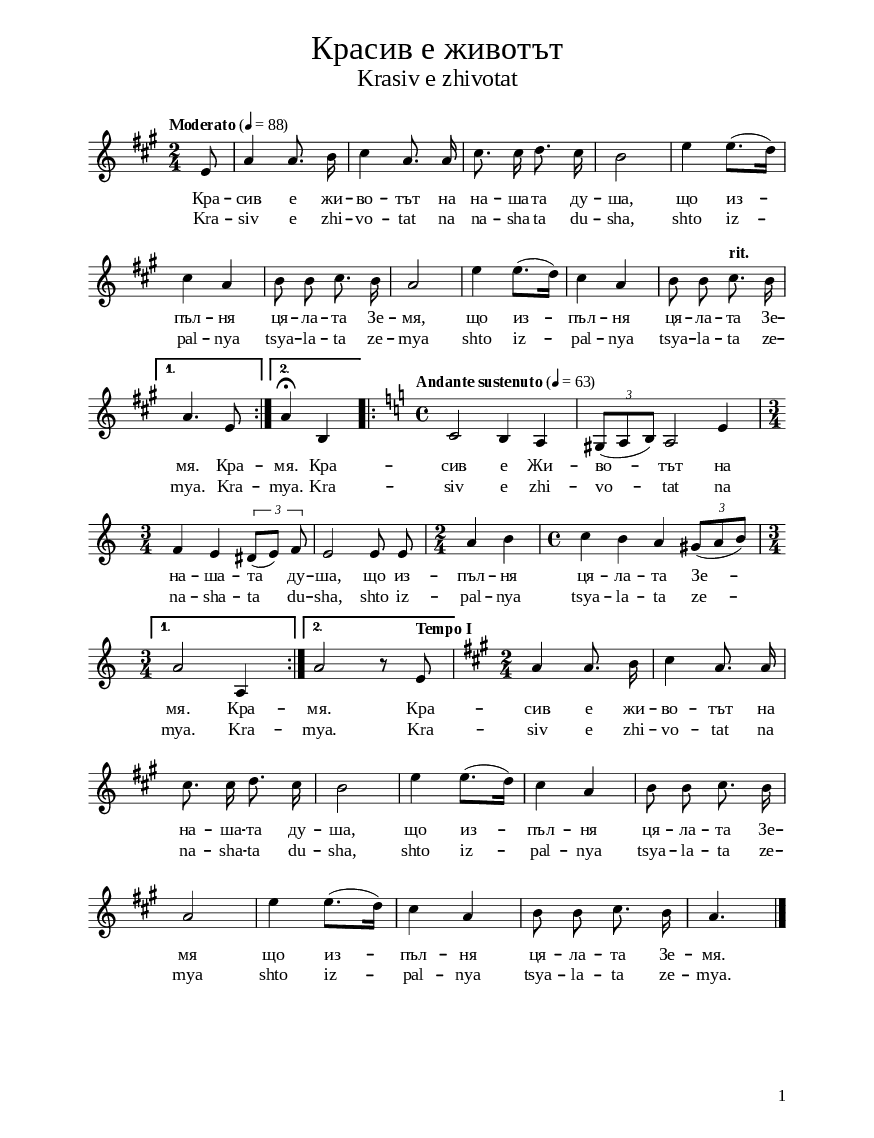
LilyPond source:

\version "2.24.0"

% include paper part and global functions
\include "include/globals.ily"

\bookpart {
  \label #'ref039
  \tocItem \markup " "
  \include "include/bookpart-paper.ily"
  \score {
    \include "include/score-layout.ily"


    \new Voice \absolute{

      \clef treble
      \key a \major
      \time 2/4
      \tempoFunc "Moderato" 4 "88"
      \autoBeamOff

      \partial 8

      \repeat volta 2 {
        e'8 | a'4 a'8. b'16 | cis''4 a'8. a'16 | cis''8. cis''16 d''8. cis''16 | b'2 | e''4 e''8. ( [ d''16 ] ) \break |

        cis''4 a' | b'8 b' cis''8. b'16 | a'2 | e''4 e''8. ( [ d''16 ] ) | cis''4 a' |  b'8 b' \tempo "rit." cis''8. b'16 | \break
      }
      \alternative {
        {  a'4. e'8 | }
        {  a'4\fermata b4 \tempoFunc "Andante sustenuto" 4 "63" }
      }

      \key c \major \time 4/4 \repeat volta 2 {
        c'2 b4 a |  \tuplet 3/2 { gis8 [ ( a b ) ] } a2 e'4 | \break

        \time 3/4 f'4 e' \tuplet 3/2 { dis'8 [ ( e' )  ] f' } | e'2 e'8 e'8 | \time 2/4 a'4 b'4 | \time 4/4 c''4 b' a' \tuplet 3/2 { gis'8 [ ( a' b' ) ] } | \break
        \time 3/4
      }


      \alternative {
        {  a'2 a4 | }
        {
          a'2 r8  \tempo "Tempo I"
          e'8 |
        }
      }

      \time 2/4 \key a \major a'4 a'8. b'16 | cis''4 a'8. a'16 | \break

      cis''8. cis''16 d''8. cis''16 | b'2 |e''4  e''8. [ ( d''16 ) ] | cis''4 a'4 | b'8 b' cis''8. b'16 | \break

      a'2 | e''4 e''8. [ ( d''16 ) ]  | cis''4 a' | b'8 b' cis''8. b'16 | a'4. \bar "|."

    }

    \addlyrics {
      Кра -- сив е жи -- во -- тът на на -- ша -- та ду -- ша,

      що из -- пъл -- ня ця -- ла -- та Зе -- мя,

      що из -- пъл -- ня ця -- ла -- та Зе -- мя. Кра -- мя.

      Кра -- сив е Жи -- во -- тът на на -- ша -- та ду -- ша,

      що из -- пъл -- ня ця -- ла -- та Зе -- мя. Кра -- мя.

      Кра -- сив е жи -- во -- тът на на -- ша -- та ду -- ша,

      що из -- пъл -- ня ця -- ла -- та Зе -- мя

      що из -- пъл -- ня ця -- ла -- та Зе -- мя.
    }
    \addlyrics {
      Kra -- siv e zhi -- vo -- tat na na -- sha -- ta du -- sha,

      shto iz -- pal -- nya tsya -- la -- ta ze -- mya

      shto iz -- pal -- nya tsya -- la -- ta ze -- mya. Kra -- mya.

      Kra -- siv e zhi -- vo -- tat na na -- sha -- ta du -- sha,

      shto iz -- pal -- nya tsya -- la -- ta ze -- mya. Kra -- mya.

      Kra -- siv e zhi -- vo -- tat na na -- sha -- ta du -- sha,

      shto iz -- pal -- nya tsya -- la -- ta ze -- mya

      shto iz -- pal -- nya tsya -- la -- ta ze -- mya.
    }


    \header {
      title = \titleFunc "Красив е животът" "Krasiv e zhivotat"
    }

    \midi{}

  } % score

  \pageBreak
  \version "2.24.0"

\markup \fill-line { \fontsize #deTitleFontSize "Schön ist das Leben" }
\markup \null
\markup \null
\markup \fontsize #deCoupletFontSize {
  \hspace #17
  \override #`(baseline-skip . ,deCoupletBaselineSkip)

  \column {
    \line { " "Schön ist das Leben unserer Seele, }

    \line { " "was die ganze Erde erfüllt. }

    \line { " "Schön ist das Leben unserer Seele, }

    \line { " "was die ganze Erde erfüllt. }

    \line { " "Schön ist das Leben unserer Seele, }

    \line { " "was die ganze Erde erfüllt,  }
    \line { " "was die ganze Erde erfüllt.  }


  }


}


} % bookpart
